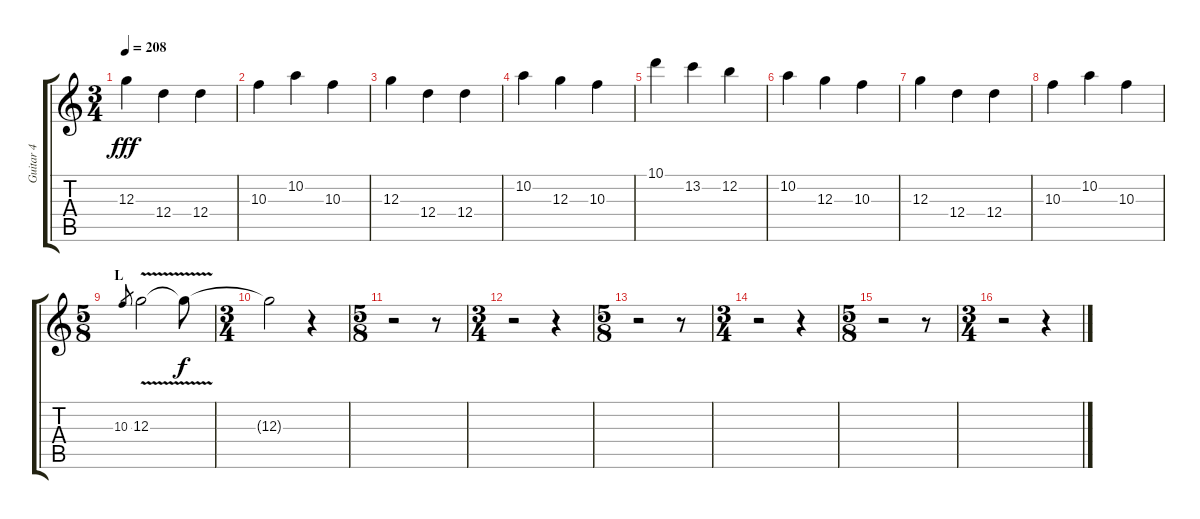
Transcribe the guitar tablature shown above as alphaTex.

\track ("Guitar 4" "Guitar 4") {instrument distortionguitar}
\staff {score tabs}
\tuning (E4 B3 G3 D3 A2 E2) {hide}
\ts (3 4)
\tempo 208
\clef g2
\ks c
12.3.4{dy fff} 12.4.4 12.4.4 |
10.3.4 10.2.4 10.3.4 |
12.3.4 12.4.4 12.4.4 |
10.2.4 12.3.4 10.3.4 |
10.1.4 13.2.4 12.2.4 |
10.2.4 12.3.4 10.3.4 |
12.3.4 12.4.4 12.4.4 |
10.3.4 10.2.4 10.3.4 |
\ts (5 8)
\section ("" "L")
10.3.8{gr} 12.3{v}.2 12.3{t}.8{dy f} |
\ts (3 4)
12.3{t}.2 r.4 |
\ts (5 8)
r.2 r.8 |
\ts (3 4)
r.2 r.4 |
\ts (5 8)
r.2 r.8 |
\ts (3 4)
r.2 r.4 |
\ts (5 8)
r.2 r.8 |
\ts (3 4)
r.2 r.4
